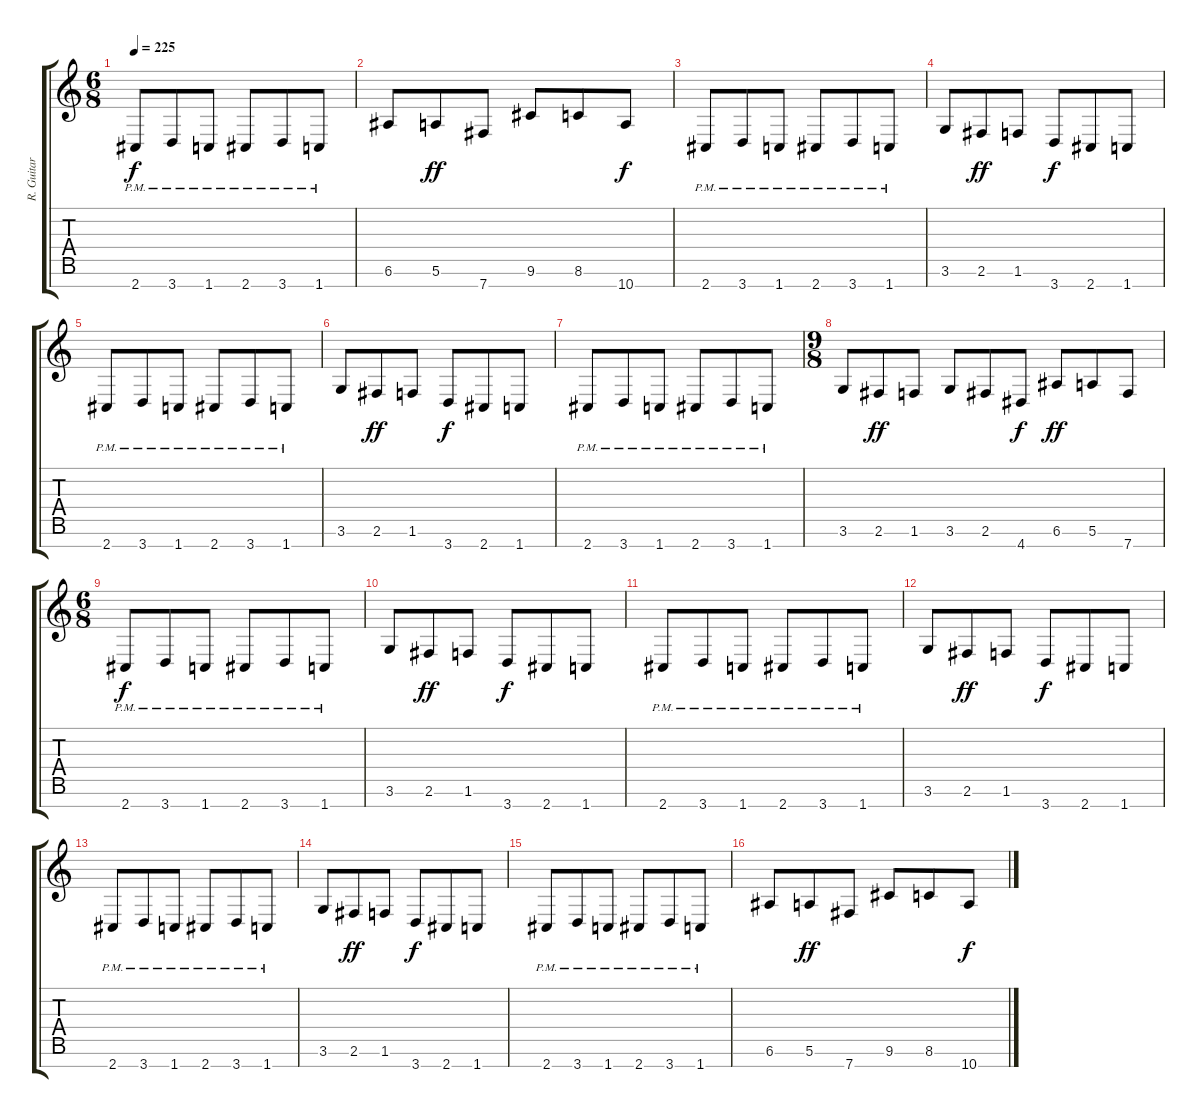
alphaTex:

\track ("R. Guitar 2" "R. Guitar ") {instrument distortionguitar}
\staff {score tabs}
\tuning (E4 B3 G3 D3 A2 E2 B1) {hide}
\ts (6 8)
\tempo 225
\clef g2
\ks c
2.7{pm}.8{dy f} 3.7{pm}.8 1.7{pm}.8 2.7{pm}.8 3.7{pm}.8 1.7{pm}.8 |
6.6.8 5.6.8{dy ff} 7.7.8 9.6.8 8.6.8 10.7.8{dy f} |
2.7{pm}.8 3.7{pm}.8 1.7{pm}.8 2.7{pm}.8 3.7{pm}.8 1.7{pm}.8 |
3.6.8 2.6.8{dy ff} 1.6.8 3.7.8{dy f} 2.7.8 1.7.8 |
2.7{pm}.8 3.7{pm}.8 1.7{pm}.8 2.7{pm}.8 3.7{pm}.8 1.7{pm}.8 |
3.6.8 2.6.8{dy ff} 1.6.8 3.7.8{dy f} 2.7.8 1.7.8 |
2.7{pm}.8 3.7{pm}.8 1.7{pm}.8 2.7{pm}.8 3.7{pm}.8 1.7{pm}.8 |
\ts (9 8)
3.6.8 2.6.8{dy ff} 1.6.8 3.6.8 2.6.8 4.7.8{dy f} 6.6.8{dy ff} 5.6.8 7.7.8 |
\ts (6 8)
2.7{pm}.8{dy f} 3.7{pm}.8 1.7{pm}.8 2.7{pm}.8 3.7{pm}.8 1.7{pm}.8 |
3.6.8 2.6.8{dy ff} 1.6.8 3.7.8{dy f} 2.7.8 1.7.8 |
2.7{pm}.8 3.7{pm}.8 1.7{pm}.8 2.7{pm}.8 3.7{pm}.8 1.7{pm}.8 |
3.6.8 2.6.8{dy ff} 1.6.8 3.7.8{dy f} 2.7.8 1.7.8 |
2.7{pm}.8 3.7{pm}.8 1.7{pm}.8 2.7{pm}.8 3.7{pm}.8 1.7{pm}.8 |
3.6.8 2.6.8{dy ff} 1.6.8 3.7.8{dy f} 2.7.8 1.7.8 |
2.7{pm}.8 3.7{pm}.8 1.7{pm}.8 2.7{pm}.8 3.7{pm}.8 1.7{pm}.8 |
6.6.8 5.6.8{dy ff} 7.7.8 9.6.8 8.6.8 10.7.8{dy f}
